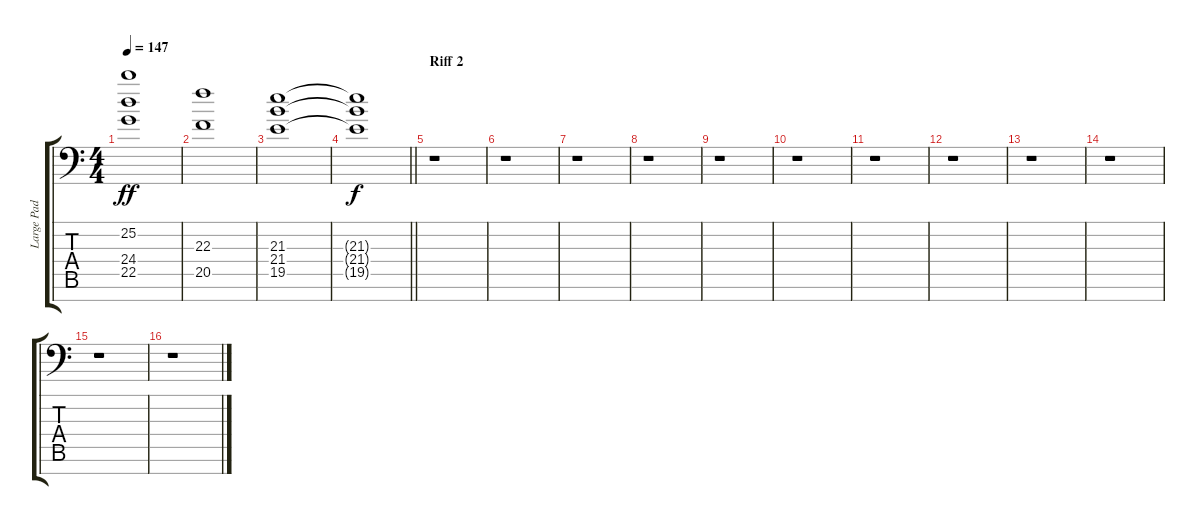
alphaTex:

\track ("Large Pad" "Large Pad") {instrument pad2warm}
\staff {score tabs}
\tuning (C8 B3 G3 D3 A2 E2 C-1) {hide}
\ts (4 4)
\tempo 147
\clef f4
\ks c
(25.2 24.4 22.5).1{dy ff} |
(22.3 20.5).1 |
(21.3 21.4 19.5).1 |
\barLineRight lightlight
(21.3{t} 21.4{t} 19.5{t}).1{dy f} |
\section ("" "Riff 2")
r.1 |
r.1 |
r.1 |
r.1 |
r.1 |
r.1 |
r.1 |
r.1 |
r.1 |
r.1 |
r.1 |
r.1
